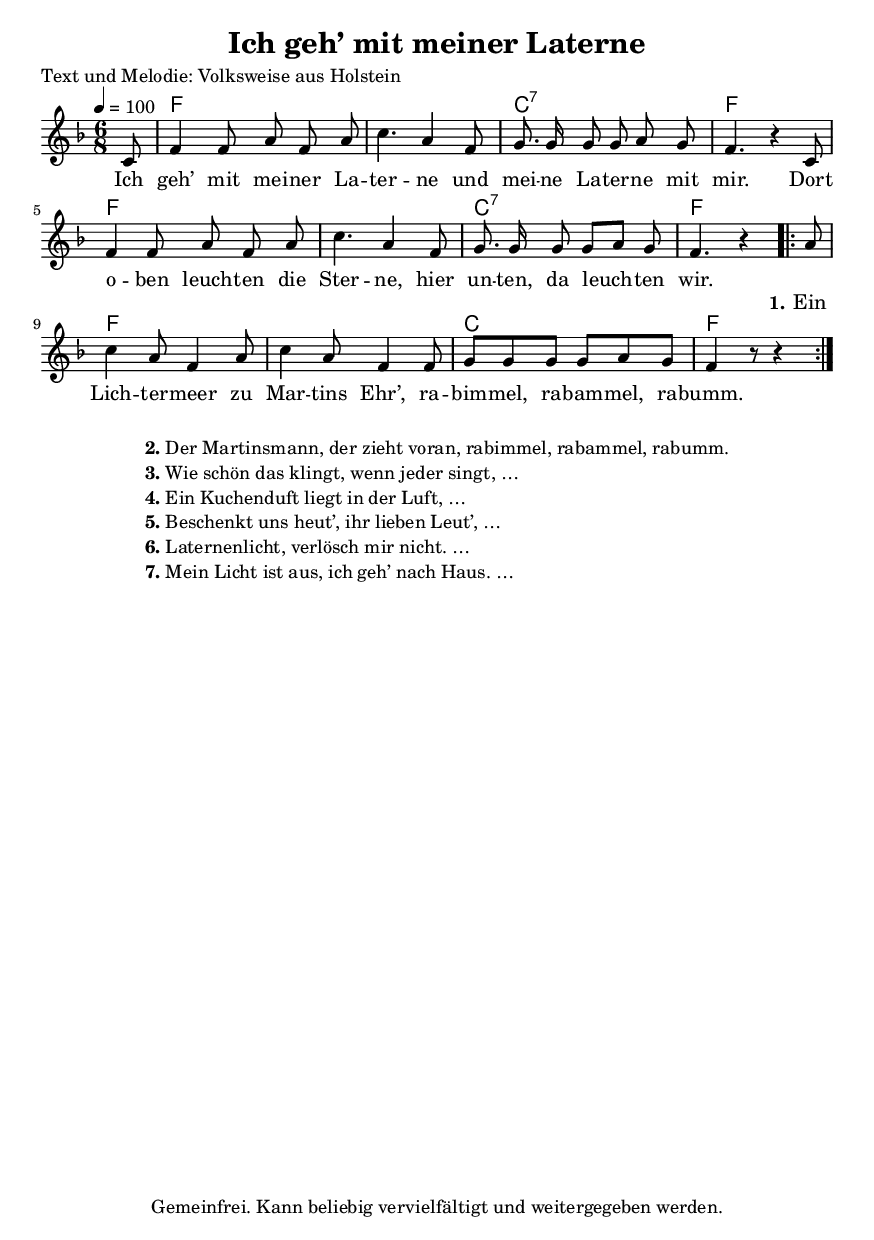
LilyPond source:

\version "2.12.3"
\header {
  title = "Ich geh’ mit meiner Laterne"
  poet = "Text und Melodie: Volksweise aus Holstein"
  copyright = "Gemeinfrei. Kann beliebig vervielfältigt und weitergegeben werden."
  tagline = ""
id="c1a9975a8ca3420ae33e39be12206cda349853dc"
}

\include "deutsch.ly" %deutsche Noten- und Akkordbezeichnungen
%\pointAndClickOff %Debug-Hyperlinks im PDF deaktivieren
\include "default.ly"

#(set-global-staff-size 16)

global = {
  \autoBeamOff
  \key f \major
  \tempo 4 = 100
  \time 6/8
  \partial 8
}

akkorde = \chordmode {
  \set chordChanges = ##t
  s8 f1*6/8 f c:7 f f f c:7 f1*5/8 \repeat volta 2 {f8 f1*6/8 f c f1*5/8}
}

refrainmelodie = \relative c' {
  \clef treble
  \global
  c8 |
  f4 f8 a f a |
  c4. a4 f8 |
  g8. g16 g8 g a g |
  f4. r4 c8 |
  f4 f8 a f a |
  c4. a4 f8 |
  g8. g16 g8 g[ a] g |
  f4. r4
}

versmelodie = \relative c''{
  \repeat volta 2 { a8 |
  c4 a8 f4 a8 |
  c4 a8 f4 f8 |
  g8 g g g a g |
  f4 r8 r4 }
}

refraintext = \lyricmode {
  Ich geh’ mit mei -- ner La -- ter -- ne
  und mei -- ne La -- ter -- ne mit mir.
  Dort o -- ben leuch -- ten die Ster -- ne,
  hier un -- ten, da leuch -- ten wir.
}

verstext = \lyricmode {
  \set stanza = "1."
  Ein Lich -- ter -- meer zu Mar -- tins Ehr’,
  ra -- bim -- mel, ra -- bam -- mel, ra -- bumm.
}

\score {
  <<
    \new ChordNames { \akkorde }
    \new Voice = "Refrain" {
      \refrainmelodie
      \new Voice = "Strophe" { \versmelodie }
    }
    \new Lyrics \lyricsto "Refrain" { \refraintext }
    \new Lyrics \lyricsto "Strophe" { \verstext }
  >>
 \layout {}
}
\score {
  \unfoldRepeats
  <<
    \new ChordNames { \akkorde }
    \new Voice = "Refrain" {
      \refrainmelodie
      \new Voice = "Strophe" { \versmelodie }
    }
  >>
 \midi {}
}

\markup {
  \fill-line {
    \hspace #0.1
    \column {
      %\line { " " }
      %\line { " " }
      \line {
        \bold "2."
        \column {
          "Der Martinsmann, der zieht voran, rabimmel, rabammel, rabumm."
        }
      }
      \line {
        \bold "3."
        \column {
          "Wie schön das klingt, wenn jeder singt, …"
        }
      }
      \line {
        \bold "4."
        \column {
          "Ein Kuchenduft liegt in der Luft, …"
        }
      }
      \line {
        \bold "5."
        \column {
          "Beschenkt uns heut’, ihr lieben Leut’, …"
        }
      }
      \line {
        \bold "6."
        \column {
          "Laternenlicht, verlösch mir nicht. …"
        }
      }
      \line {
        \bold "7."
        \column {
          "Mein Licht ist aus, ich geh’ nach Haus. …"
        }
      }
    }
    \hspace #0.1
  }
}

 % some settings % vim: sw=2 et
